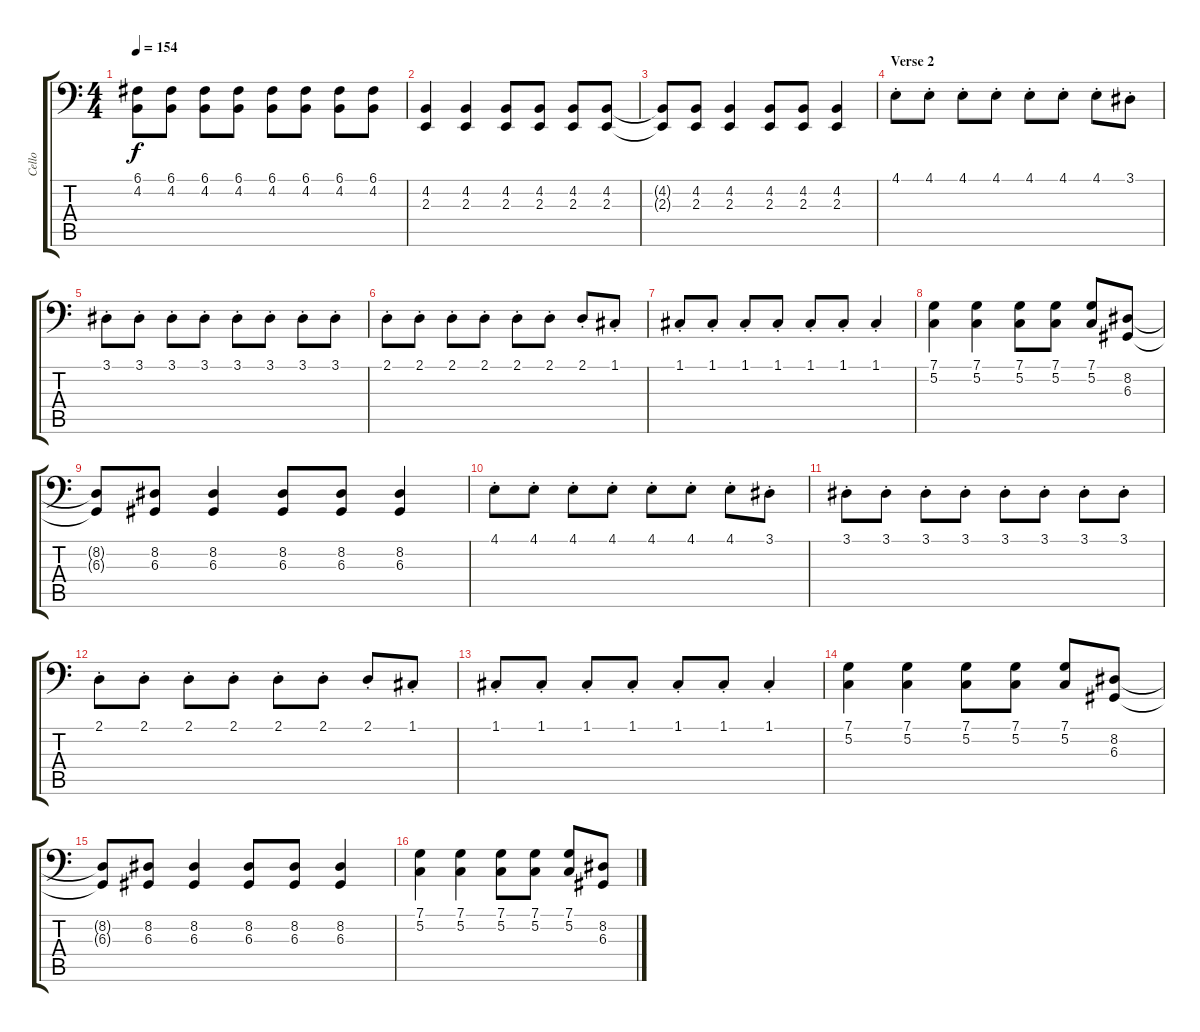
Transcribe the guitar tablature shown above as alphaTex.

\track ("Cello" "Cello") {instrument cello}
\staff {score tabs}
\tuning (C3 G2 D2 A1 E1 B0) {hide}
\ts (4 4)
\tempo 154
\clef f4
\ks c
(6.1 4.2).8{dy f} (6.1 4.2).8 (6.1 4.2).8 (6.1 4.2).8 (6.1 4.2).8 (6.1 4.2).8 (6.1 4.2).8 (6.1 4.2).8 |
(4.2 2.3).4 (4.2 2.3).4 (4.2 2.3).8 (4.2 2.3).8 (4.2 2.3).8 (4.2 2.3).8 |
(4.2{t} 2.3{t}).8 (4.2 2.3).8 (4.2 2.3).4 (4.2 2.3).8 (4.2 2.3).8 (4.2 2.3).4 |
\section ("" "Verse 2")
4.1{st}.8 4.1{st}.8 4.1{st}.8 4.1{st}.8 4.1{st}.8 4.1{st}.8 4.1{st}.8 3.1{st}.8 |
3.1{st}.8 3.1{st}.8 3.1{st}.8 3.1{st}.8 3.1{st}.8 3.1{st}.8 3.1{st}.8 3.1{st}.8 |
2.1{st}.8 2.1{st}.8 2.1{st}.8 2.1{st}.8 2.1{st}.8 2.1{st}.8 2.1{st}.8 1.1{st}.8 |
1.1{st}.8 1.1{st}.8 1.1{st}.8 1.1{st}.8 1.1{st}.8 1.1{st}.8 1.1{st}.4 |
(7.1 5.2).4 (7.1 5.2).4 (7.1 5.2).8 (7.1 5.2).8 (7.1 5.2).8 (8.2 6.3).8 |
(8.2{t} 6.3{t}).8 (8.2 6.3).8 (8.2 6.3).4 (8.2 6.3).8 (8.2 6.3).8 (8.2 6.3).4 |
4.1{st}.8 4.1{st}.8 4.1{st}.8 4.1{st}.8 4.1{st}.8 4.1{st}.8 4.1{st}.8 3.1{st}.8 |
3.1{st}.8 3.1{st}.8 3.1{st}.8 3.1{st}.8 3.1{st}.8 3.1{st}.8 3.1{st}.8 3.1{st}.8 |
2.1{st}.8 2.1{st}.8 2.1{st}.8 2.1{st}.8 2.1{st}.8 2.1{st}.8 2.1{st}.8 1.1{st}.8 |
1.1{st}.8 1.1{st}.8 1.1{st}.8 1.1{st}.8 1.1{st}.8 1.1{st}.8 1.1{st}.4 |
(7.1 5.2).4 (7.1 5.2).4 (7.1 5.2).8 (7.1 5.2).8 (7.1 5.2).8 (8.2 6.3).8 |
(8.2{t} 6.3{t}).8 (8.2 6.3).8 (8.2 6.3).4 (8.2 6.3).8 (8.2 6.3).8 (8.2 6.3).4 |
(7.1 5.2).4 (7.1 5.2).4 (7.1 5.2).8 (7.1 5.2).8 (7.1 5.2).8 (8.2 6.3).8
